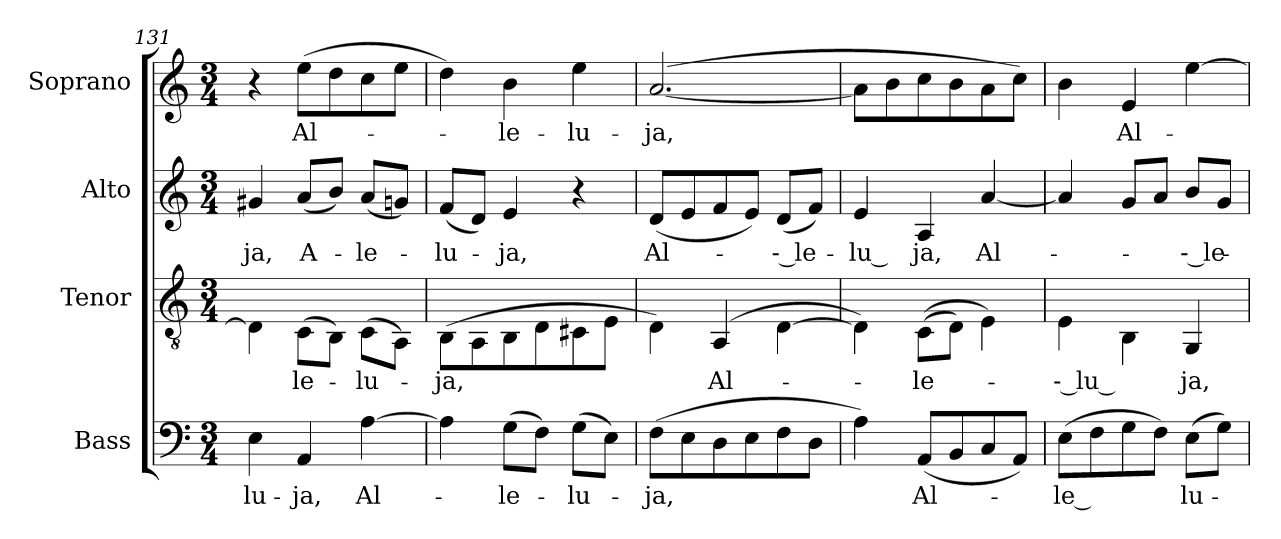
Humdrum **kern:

**kern	**text	**kern	**text	**kern	**text	**kern	**text
*part4	*part4	*part3	*part3	*part2	*part2	*part1	*part1
*staff4	*staff4	*staff3	*staff3	*staff2	*staff2	*staff1	*staff1
*I"Bass	*	*I"Tenor	*	*I"Alto	*	*I"Soprano	*
*I'B	*	*I'T	*	*I'A	*	*I'S	*
*clefF4	*	*clefGv2	*	*clefG2	*	*clefG2	*
*k[]	*	*k[]	*	*k[]	*	*k[]	*
*C:	*	*C:	*	*C:	*	*C:	*
*M3/4	*	*M3/4	*	*M3/4	*	*M3/4	*
=131	=131	=131	=131	=131	=131	=131	=131
!	!LO:LY:b:color=#000000	!	!	!	!	!	!
!	!	!	!	!	!LO:LY:b:color=#000000	!	!
4Ei\	-lu-	4Di\]	.	4g#Xi/	-ja,	4r	.
!	!LO:LY:b:color=#000000	!	!	!	!	!	!
!	!	!	!LO:LY:b:color=#000000	!	!	!	!
!	!	!	!	!	!LO:LY:b:color=#000000	!	!
!	!	!	!	!	!	!	!LO:LY:b:color=#000000
4AAi/	-ja,	(8Ci\L	-le-	(8ai/L	A-	(8eei\L	Al-
.	.	8BBi\J)	.	8bi/J)	.	8ddi\	.
!	!LO:LY:b:color=#000000	!	!	!	!	!	!
!	!	!	!LO:LY:b:color=#000000	!	!	!	!
!	!	!	!	!	!LO:LY:b:color=#000000	!	!
[4Ai\	Al-	(8Ci\L	-lu-	(8ai/L	-le-	8cci\	.
.	.	8AAi\J)	.	8gni/J)	.	8eei\J	.
=132	=132	=132	=132	=132	=132	=132	=132
!	!	!	!LO:LY:b:color=#000000	!	!	!	!
!	!	!	!	!	!LO:LY:b:color=#000000	!	!
4Ai\]	.	(8BBi\L	-ja,	(8fi/L	-lu-	4ddi\)	.
.	.	8AAi\	.	8di/J)	.	.	.
!	!LO:LY:b:color=#000000	!	!	!	!	!	!
!	!	!	!	!	!LO:LY:b:color=#000000	!	!
!	!	!	!	!	!	!	!LO:LY:b:color=#000000
(8Gi\L	-le-	8BBi\	.	4ei/	-ja,	4bi\	-le-
8Fi\J)	.	8Di\	.	.	.	.	.
!	!LO:LY:b:color=#000000	!	!	!	!	!	!
!	!	!	!	!	!	!	!LO:LY:b:color=#000000
(8Gi\L	-lu-	8C#Xi\	.	4r	.	4eei\	-lu-
8Ei\J)	.	8Ei\J	.	.	.	.	.
=133	=133	=133	=133	=133	=133	=133	=133
!	!LO:LY:b:color=#000000	!	!	!	!	!	!
!	!	!	!	!	!LO:LY:b:color=#000000	!	!
!	!	!	!	!	!	!	!LO:LY:b:color=#000000
(8Fi\L	-ja,	4Di\)	.	(8di/L	Al-	([2.ai/	-ja,
8Ei\	.	.	.	8ei/	.	.	.
!	!	!	!LO:LY:b:color=#000000	!	!	!	!
8Di\	.	(4AAi/	Al-	8fi/	.	.	.
8Ei\	.	.	.	8ei/J)	.	.	.
!	!	!	!	!	!LO:LY:b:color=#000000	!	!
8Fi\	.	[4Di\	.	(8di/L	-- le-	.	.
8Di\J	.	.	.	8fi/J)	.	.	.
=134	=134	=134	=134	=134	=134	=134	=134
!	!	!	!	!	!LO:LY:b:color=#000000	!	!
4Ai\)	.	4Di\])	.	4ei/	-lu --	8ai\L]	.
.	.	.	.	.	.	8bi\	.
!	!LO:LY:b:color=#000000	!	!	!	!	!	!
!	!	!	!LO:LY:b:color=#000000	!	!	!	!
!	!	!	!	!	!LO:LY:b:color=#000000	!	!
(8AAi/L	Al-	((8Ci\L	-le-	4Ai/	-ja,	8cci\	.
8BBi/	.	8Di\J)	.	.	.	8bi\	.
!	!	!	!	!	!LO:LY:b:color=#000000	!	!
8Ci/	.	4Ei\)	.	[4ai/	Al-	8ai\	.
8AAi/J)	.	.	.	.	.	8cci\J)	.
!!LO:LB:g=z
=135	=135	=135	=135	=135	=135	=135	=135
!	!LO:LY:b:color=#000000	!	!	!	!	!	!
!	!	!	!LO:LY:b:color=#000000	!	!	!	!
!	!	!	!	!	!	!	!LO:LY:b:color=#000000
(8Ei\L	-le --	4Ei\	-- lu --	4ai/]	.	4bi\	.
8Fi\	.	.	.	.	.	.	.
!	!	!	!	!	!	!	!LO:LY:b:color=#000000
8Gi\	.	4BBi\	.	8gi/L	.	4ei/	Al-
8Fi\J)	.	.	.	8ai/J	.	.	.
!	!LO:LY:b:color=#000000	!	!	!	!	!	!
!	!	!	!LO:LY:b:color=#000000	!	!	!	!
!	!	!	!	!	!LO:LY:b:color=#000000	!	!
(8Ei\L	-lu-	4GGi/	-ja,	8bi/L	-- le-	[4eei\	.
8Gi\J)	.	.	.	8gi/J	.	.	.
=	=	=	=	=	=	=	=
*-	*-	*-	*-	*-	*-	*-	*-
